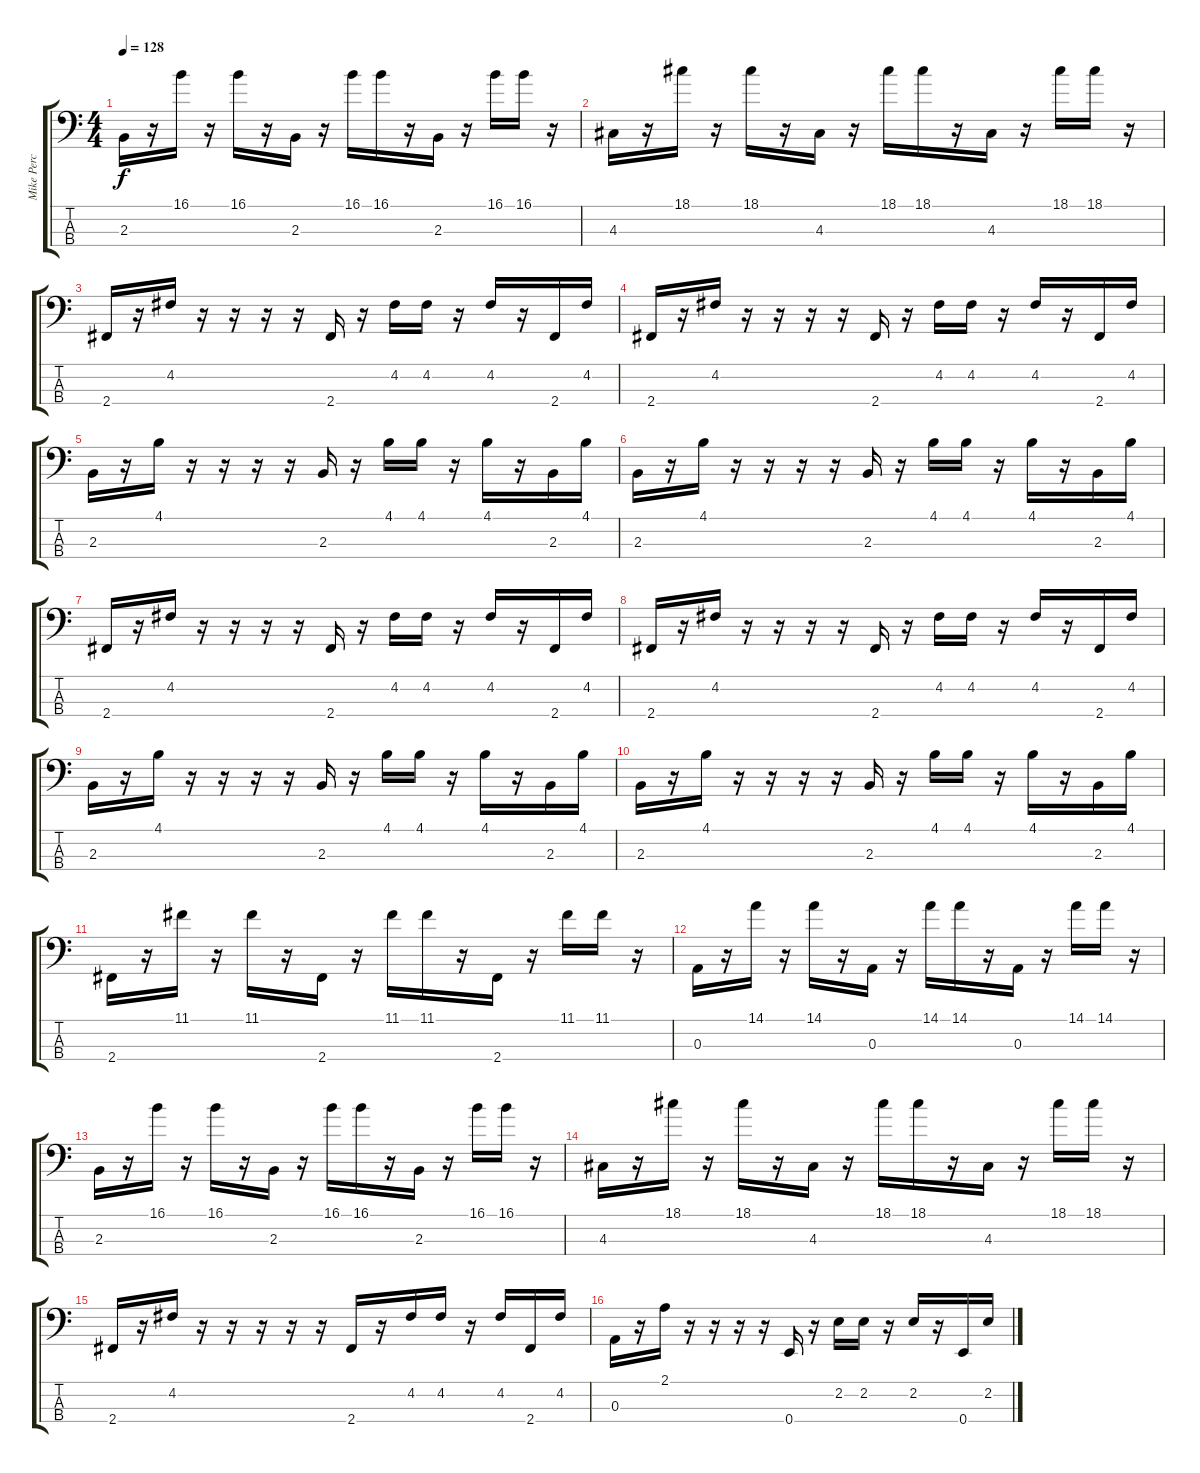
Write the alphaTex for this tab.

\track (" Mike Percy" " Mike Perc") {instrument slapbass1}
\staff {score tabs}
\tuning (G2 D2 A1 E1) {hide}
\ts (4 4)
\tempo 128
\clef f4
\ks c
2.3.16{dy f} r.16 16.1.16 r.16 16.1.16 r.16 2.3.16 r.16 16.1.16 16.1.16 r.16 2.3.16 r.16 16.1.16 16.1.16 r.16 |
4.3.16 r.16 18.1.16 r.16 18.1.16 r.16 4.3.16 r.16 18.1.16 18.1.16 r.16 4.3.16 r.16 18.1.16 18.1.16 r.16 |
2.4.16 r.16 4.2.16 r.16 r.16 r.16 r.16 2.4.16 r.16 4.2.16 4.2.16 r.16 4.2.16 r.16 2.4.16 4.2.16 |
2.4.16 r.16 4.2.16 r.16 r.16 r.16 r.16 2.4.16 r.16 4.2.16 4.2.16 r.16 4.2.16 r.16 2.4.16 4.2.16 |
2.3.16 r.16 4.1.16 r.16 r.16 r.16 r.16 2.3.16 r.16 4.1.16 4.1.16 r.16 4.1.16 r.16 2.3.16 4.1.16 |
2.3.16 r.16 4.1.16 r.16 r.16 r.16 r.16 2.3.16 r.16 4.1.16 4.1.16 r.16 4.1.16 r.16 2.3.16 4.1.16 |
2.4.16 r.16 4.2.16 r.16 r.16 r.16 r.16 2.4.16 r.16 4.2.16 4.2.16 r.16 4.2.16 r.16 2.4.16 4.2.16 |
2.4.16 r.16 4.2.16 r.16 r.16 r.16 r.16 2.4.16 r.16 4.2.16 4.2.16 r.16 4.2.16 r.16 2.4.16 4.2.16 |
2.3.16 r.16 4.1.16 r.16 r.16 r.16 r.16 2.3.16 r.16 4.1.16 4.1.16 r.16 4.1.16 r.16 2.3.16 4.1.16 |
2.3.16 r.16 4.1.16 r.16 r.16 r.16 r.16 2.3.16 r.16 4.1.16 4.1.16 r.16 4.1.16 r.16 2.3.16 4.1.16 |
2.4.16 r.16 11.1.16 r.16 11.1.16 r.16 2.4.16 r.16 11.1.16 11.1.16 r.16 2.4.16 r.16 11.1.16 11.1.16 r.16 |
0.3.16 r.16 14.1.16 r.16 14.1.16 r.16 0.3.16 r.16 14.1.16 14.1.16 r.16 0.3.16 r.16 14.1.16 14.1.16 r.16 |
2.3.16 r.16 16.1.16 r.16 16.1.16 r.16 2.3.16 r.16 16.1.16 16.1.16 r.16 2.3.16 r.16 16.1.16 16.1.16 r.16 |
4.3.16 r.16 18.1.16 r.16 18.1.16 r.16 4.3.16 r.16 18.1.16 18.1.16 r.16 4.3.16 r.16 18.1.16 18.1.16 r.16 |
2.4.16 r.16 4.2.16 r.16 r.16 r.16 r.16 r.16 2.4.16 r.16 4.2.16 4.2.16 r.16 4.2.16 2.4.16 4.2.16 |
0.3.16 r.16 2.1.16 r.16 r.16 r.16 r.16 0.4.16 r.16 2.2.16 2.2.16 r.16 2.2.16 r.16 0.4.16 2.2.16
